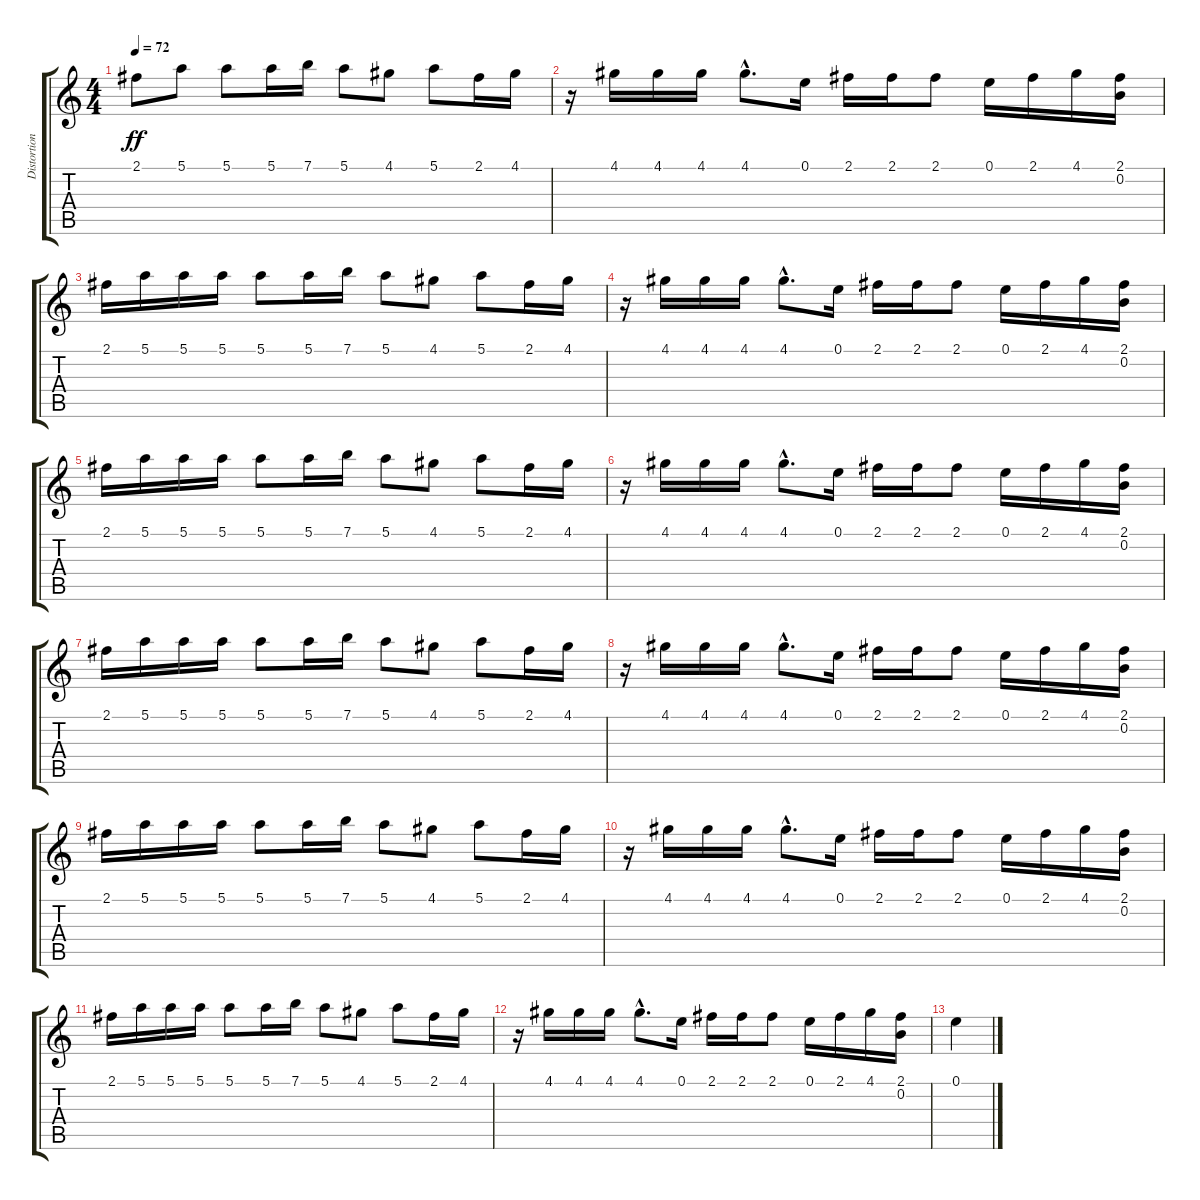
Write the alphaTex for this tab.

\track ("Distortion Guitar 2" "Distortion") {instrument distortionguitar}
\staff {score tabs}
\tuning (E4 B3 G3 D3 A2 E2) {hide}
\ts (4 4)
\tempo 72
\clef g2
\ks c
2.1.8{dy ff} 5.1.8 5.1.8 5.1.16 7.1.16 5.1.8 4.1.8 5.1.8 2.1.16 4.1.16 |
r.16 4.1.16 4.1.16 4.1.16 4.1{hac}.8{d} 0.1.16 2.1.16 2.1.16 2.1.8 0.1.16 2.1.16 4.1.16 (2.1 0.2).16 |
2.1.16 5.1.16 5.1.16 5.1.16 5.1.8 5.1.16 7.1.16 5.1.8 4.1.8 5.1.8 2.1.16 4.1.16 |
r.16 4.1.16 4.1.16 4.1.16 4.1{hac}.8{d} 0.1.16 2.1.16 2.1.16 2.1.8 0.1.16 2.1.16 4.1.16 (2.1 0.2).16 |
2.1.16 5.1.16 5.1.16 5.1.16 5.1.8 5.1.16 7.1.16 5.1.8 4.1.8 5.1.8 2.1.16 4.1.16 |
r.16 4.1.16 4.1.16 4.1.16 4.1{hac}.8{d} 0.1.16 2.1.16 2.1.16 2.1.8 0.1.16 2.1.16 4.1.16 (2.1 0.2).16 |
2.1.16 5.1.16 5.1.16 5.1.16 5.1.8 5.1.16 7.1.16 5.1.8 4.1.8 5.1.8 2.1.16 4.1.16 |
r.16 4.1.16 4.1.16 4.1.16 4.1{hac}.8{d} 0.1.16 2.1.16 2.1.16 2.1.8 0.1.16 2.1.16 4.1.16 (2.1 0.2).16 |
2.1.16 5.1.16 5.1.16 5.1.16 5.1.8 5.1.16 7.1.16 5.1.8 4.1.8 5.1.8 2.1.16 4.1.16 |
r.16 4.1.16 4.1.16 4.1.16 4.1{hac}.8{d} 0.1.16 2.1.16 2.1.16 2.1.8 0.1.16 2.1.16 4.1.16 (2.1 0.2).16 |
2.1.16 5.1.16 5.1.16 5.1.16 5.1.8 5.1.16 7.1.16 5.1.8 4.1.8 5.1.8 2.1.16 4.1.16 |
r.16 4.1.16 4.1.16 4.1.16 4.1{hac}.8{d} 0.1.16 2.1.16 2.1.16 2.1.8 0.1.16 2.1.16 4.1.16 (2.1 0.2).16 |
0.1.4
